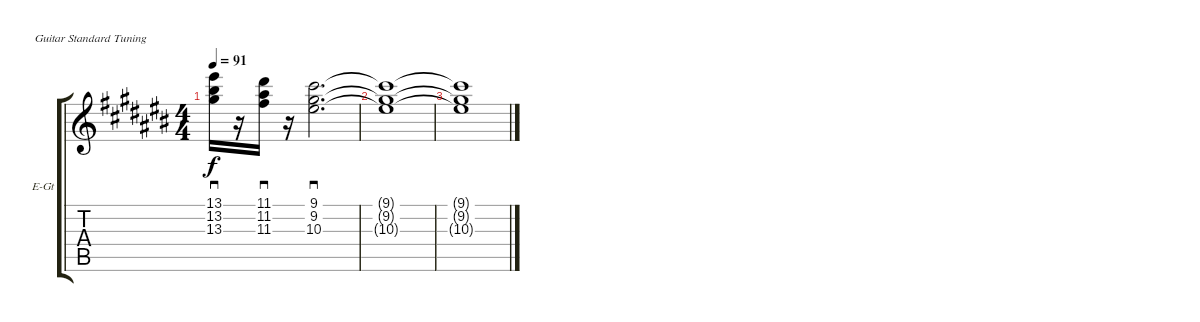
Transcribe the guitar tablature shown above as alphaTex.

\bracketExtendMode groupsimilarinstruments
\firstSystemTrackNameOrientation horizontal
\otherSystemsTrackNameOrientation horizontal
\track ("Albert Hammond Jr." "E-Gt") {instrument electricguitarjazz}
\staff {score tabs}
\tuning (E4 B3 G3 D3 A2 E2)
\ts (4 4)
\tempo 91
\clef g2
\ks c#
(13.1 13.2 13.3).16{sd dy f} r.16 (11.1 11.2 11.3).16{sd} r.16 (9.1 9.2 10.3).2{d sd} |
(9.1{t} 9.2{t} 10.3{t}).1 |
(9.1{t} 9.2{t} 10.3{t}).1
